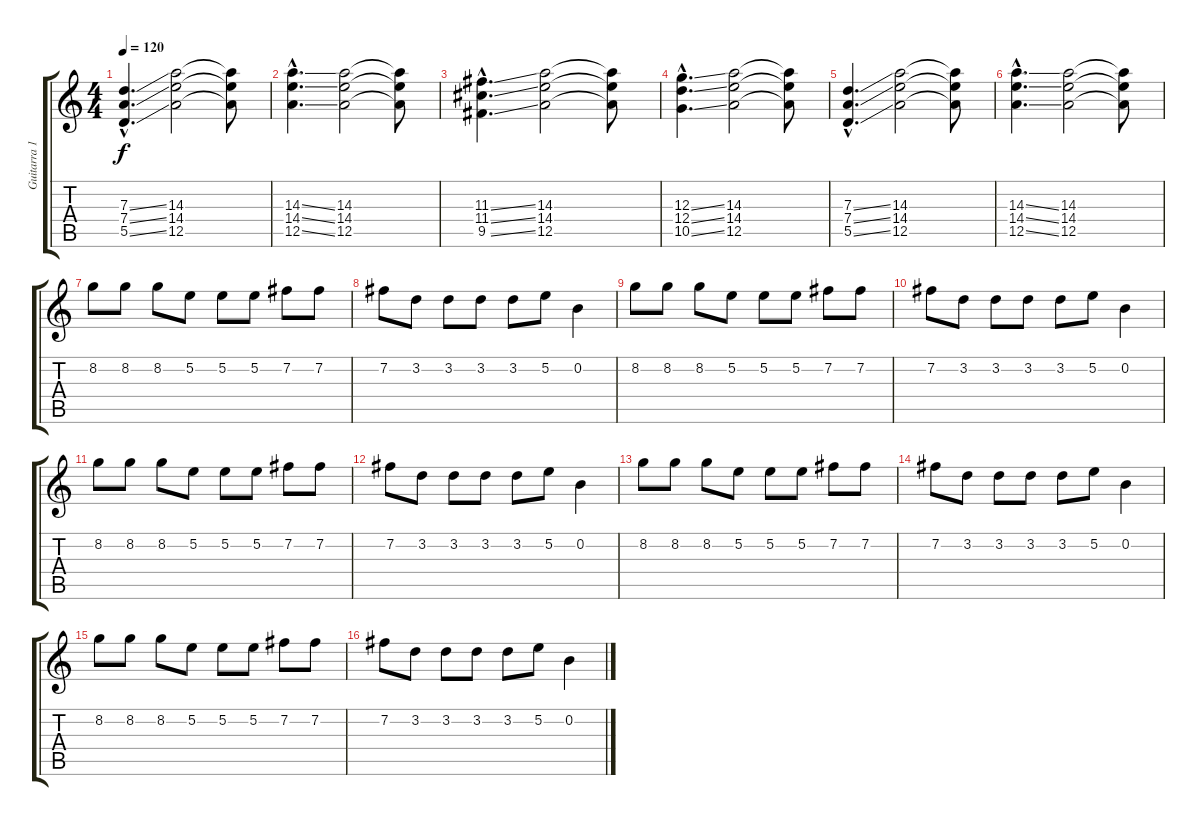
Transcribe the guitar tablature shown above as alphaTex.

\track ("Guitarra 1" "Guitarra 1") {instrument distortionguitar}
\staff {score tabs}
\tuning (E4 B3 G3 D3 A2 E2) {hide}
\ts (4 4)
\tempo 120
\clef g2
\ks c
(7.3{ss hac} 7.4{ss hac} 5.5{ss hac}).4{d dy f} (14.3 14.4 12.5).2 (14.3{t} 14.4{t} 12.5{t}).8 |
(14.3{ss hac} 14.4{ss hac} 12.5{ss hac}).4{d} (14.3 14.4 12.5).2 (14.3{t} 14.4{t} 12.5{t}).8 |
(11.3{ss hac} 11.4{ss hac} 9.5{ss hac}).4{d} (14.3 14.4 12.5).2 (14.3{t} 14.4{t} 12.5{t}).8 |
(12.3{ss hac} 12.4{ss hac} 10.5{ss hac}).4{d} (14.3 14.4 12.5).2 (14.3{t} 14.4{t} 12.5{t}).8 |
(7.3{ss hac} 7.4{ss hac} 5.5{ss hac}).4{d} (14.3 14.4 12.5).2 (14.3{t} 14.4{t} 12.5{t}).8 |
(14.3{ss hac} 14.4{ss hac} 12.5{ss hac}).4{d} (14.3 14.4 12.5).2 (14.3{t} 14.4{t} 12.5{t}).8 |
8.2.8{volume 12 balance 16 instrument overdrivenguitar} 8.2.8 8.2.8 5.2.8 5.2.8 5.2.8 7.2.8 7.2.8 |
7.2.8 3.2.8 3.2.8 3.2.8 3.2.8 5.2.8 0.2.4{volume 3} |
8.2.8{volume 12 balance 16 instrument overdrivenguitar} 8.2.8 8.2.8 5.2.8 5.2.8 5.2.8 7.2.8 7.2.8 |
7.2.8 3.2.8 3.2.8 3.2.8 3.2.8 5.2.8 0.2.4{volume 3} |
8.2.8{volume 12 balance 16 instrument overdrivenguitar} 8.2.8 8.2.8 5.2.8 5.2.8 5.2.8 7.2.8 7.2.8 |
7.2.8 3.2.8 3.2.8 3.2.8 3.2.8 5.2.8 0.2.4{volume 3} |
8.2.8{volume 12 balance 16 instrument overdrivenguitar} 8.2.8 8.2.8 5.2.8 5.2.8 5.2.8 7.2.8 7.2.8 |
7.2.8 3.2.8 3.2.8 3.2.8 3.2.8 5.2.8 0.2.4{volume 3} |
8.2.8{volume 12 balance 16 instrument overdrivenguitar} 8.2.8 8.2.8 5.2.8 5.2.8 5.2.8 7.2.8 7.2.8 |
7.2.8 3.2.8 3.2.8 3.2.8 3.2.8 5.2.8 0.2.4{volume 3}
